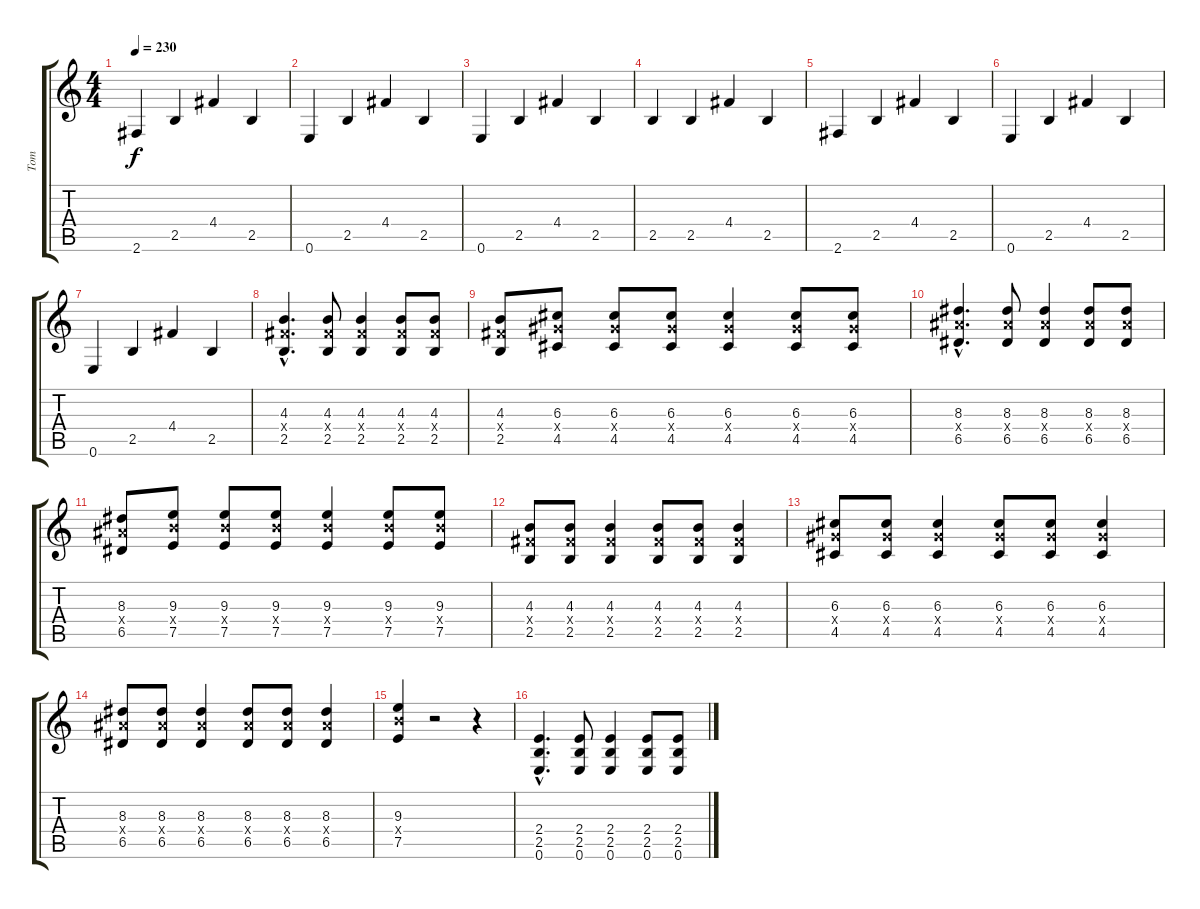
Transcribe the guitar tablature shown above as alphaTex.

\track ("Tom" "Tom") {instrument electricguitarclean}
\staff {score tabs}
\tuning (E4 B3 G3 D3 A2 E2) {hide}
\ts (4 4)
\tempo 230
\clef g2
\ks c
2.6.4{dy f} 2.5.4 4.4.4 2.5.4 |
0.6.4 2.5.4 4.4.4 2.5.4 |
0.6.4 2.5.4 4.4.4 2.5.4 |
2.5.4 2.5.4 4.4.4 2.5.4 |
2.6.4 2.5.4 4.4.4 2.5.4 |
0.6.4 2.5.4 4.4.4 2.5.4 |
0.6.4 2.5.4 4.4.4 2.5.4 |
(4.3{hac} 4.4{hac x} 2.5{hac}).4{d instrument distortionguitar} (4.3 4.4{x} 2.5).8 (4.3 4.4{x} 2.5).4 (4.3 4.4{x} 2.5).8 (4.3 4.4{x} 2.5).8 |
(4.3 4.4{x} 2.5).8 (6.3 6.4{x} 4.5).8 (6.3 6.4{x} 4.5).8 (6.3 6.4{x} 4.5).8 (6.3 6.4{x} 4.5).4 (6.3 6.4{x} 4.5).8 (6.3 6.4{x} 4.5).8 |
(8.3{hac} 8.4{hac x} 6.5{hac}).4{d} (8.3 8.4{x} 6.5).8 (8.3 8.4{x} 6.5).4 (8.3 8.4{x} 6.5).8 (8.3 8.4{x} 6.5).8 |
(8.3 8.4{x} 6.5).8 (9.3 9.4{x} 7.5).8 (9.3 9.4{x} 7.5).8 (9.3 9.4{x} 7.5).8 (9.3 9.4{x} 7.5).4 (9.3 9.4{x} 7.5).8 (9.3 9.4{x} 7.5).8 |
(4.3 4.4{x} 2.5).8 (4.3 4.4{x} 2.5).8 (4.3 4.4{x} 2.5).4 (4.3 4.4{x} 2.5).8 (4.3 4.4{x} 2.5).8 (4.3 4.4{x} 2.5).4 |
(6.3 6.4{x} 4.5).8 (6.3 6.4{x} 4.5).8 (6.3 6.4{x} 4.5).4 (6.3 6.4{x} 4.5).8 (6.3 6.4{x} 4.5).8 (6.3 6.4{x} 4.5).4 |
(8.3 8.4{x} 6.5).8 (8.3 8.4{x} 6.5).8 (8.3 8.4{x} 6.5).4 (8.3 8.4{x} 6.5).8 (8.3 8.4{x} 6.5).8 (8.3 8.4{x} 6.5).4 |
(9.3 9.4{x} 7.5).4 r.2 r.4 |
(2.4{hac} 2.5{hac} 0.6{hac}).4{d} (2.4 2.5 0.6).8 (2.4 2.5 0.6).4 (2.4 2.5 0.6).8 (2.4 2.5 0.6).8
